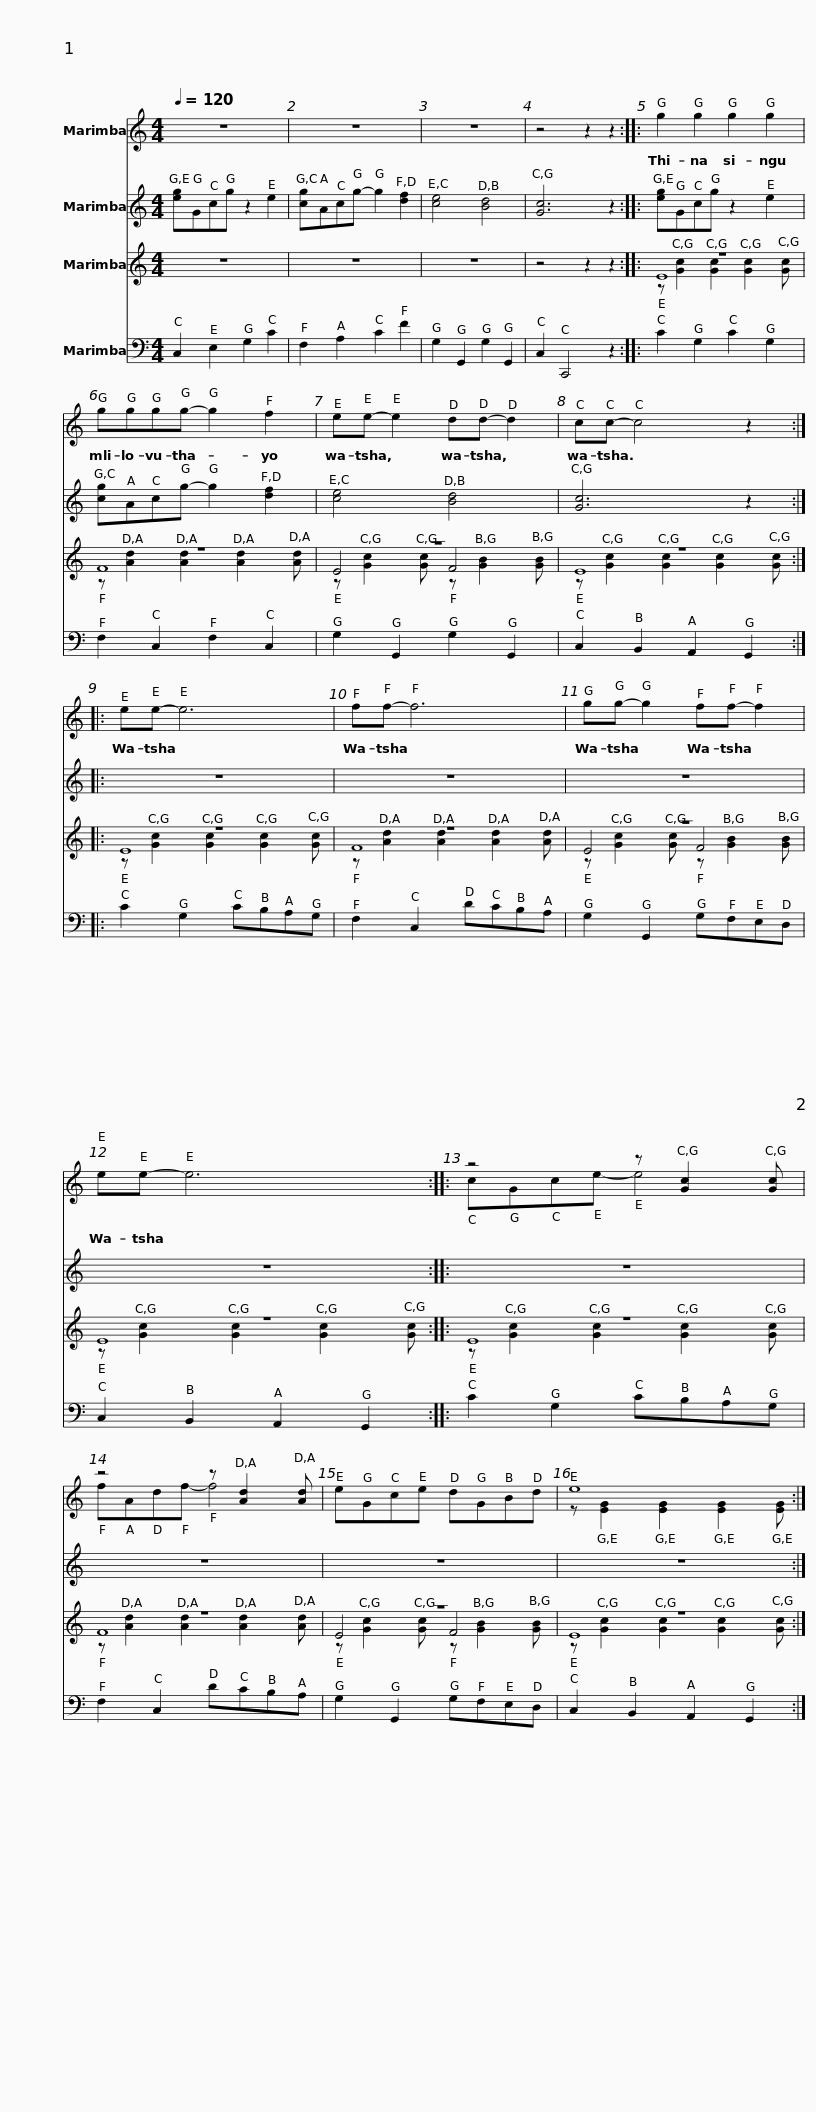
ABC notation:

X:1
%%score ( 1 2 ) 3 ( 4 5 6 ) 7
L:1/8
Q:1/4=120
M:4/4
I:linebreak $
K:C
V:1 treble
V:2 treble
V:3 treble
V:4 treble
V:5 treble
V:6 treble
V:7 bass
V:1
 z8 | z8 | z8 |$ z4 z2 z2 :: g2 g2 g2 g2 |$ %5
 gggg- g2 f2 | ee- e2 dd- d2 |$ cc- c4 z2 :: ee- e6 |$ ff- f6 | %10
 gg- g2 ff- f2 |$ ee- e6 :: z4 z [Gc]2 [Gc] |$ z4 z [Ad]2 [Ad] | eGce dGBd |$ %15
 e8 :| %16
V:2
 x8 | x8 | x8 |$ x8 :: x8 |$ %5
 x8 | x8 |$ x8 :: x8 |$ x8 | %10
 x8 |$ x8 :: cGce- e4 |$ fAdf- f4 | x8 |$ %15
 z [EG]2 [EG]2 [EG]2 [EG] :| %16
V:3
 [eg]Gcg z2 e2 | [cg]Acg- g2 [df]2 | [ce]4 [Bd]4 |$ [Gc]6 z2 :: [eg]Gcg z2 e2 |$ %5
 [cg]Acg- g2 [df]2 | [ce]4 [Bd]4 |$ [Gc]6 z2 :: z8 |$ z8 | %10
 z8 |$ z8 :: z8 |$ z8 | z8 |$ %15
 z8 :| %16
V:4
 z8 | z8 | z8 |$ z4 z2 z2 :: z8 |$ %5
 z8 | z8 |$ z8 :: z8 |$ z8 | %10
 z8 |$ z8 :: z8 |$ z8 | z8 |$ %15
 z8 :| %16
V:5
 x8 | x8 | x8 |$ x8 :: E8 |$ %5
 F8 | E4 F4 |$ E8 :: E8 |$ F8 | %10
 E4 F4 |$ E8 :: E8 |$ F8 | E4 F4 |$ %15
 E8 :| %16
V:6
 x8 | x8 | x8 |$ x8 :: z [Gc]2 [Gc]2 [Gc]2 [Gc] |$ %5
 z [Ad]2 [Ad]2 [Ad]2 [Ad] | z [Gc]2 [Gc] z [GB]2 [GB] |$ z [Gc]2 [Gc]2 [Gc]2 [Gc] :: z [Gc]2 [Gc]2 [Gc]2 [Gc] |$ z [Ad]2 [Ad]2 [Ad]2 [Ad] | %10
 z [Gc]2 [Gc] z [GB]2 [GB] |$ z [Gc]2 [Gc]2 [Gc]2 [Gc] :: z [Gc]2 [Gc]2 [Gc]2 [Gc] |$ z [Ad]2 [Ad]2 [Ad]2 [Ad] | z [Gc]2 [Gc] z [GB]2 [GB] |$ %15
 z [Gc]2 [Gc]2 [Gc]2 [Gc] :| %16
V:7
 C,2 E,2 G,2 C2 | F,2 A,2 C2 F2 | G,2 G,,2 G,2 G,,2 |$ C,2 C,,4 z2 :: C2 G,2 C2 G,2 |$ %5
 F,2 C,2 F,2 C,2 | G,2 G,,2 G,2 G,,2 |$ C,2 B,,2 A,,2 G,,2 :: C2 G,2 CB,A,G, |$ F,2 C,2 DCB,A, | %10
 G,2 G,,2 G,F,E,D, |$ C,2 B,,2 A,,2 G,,2 :: C2 G,2 CB,A,G, |$ F,2 C,2 DCB,A, | G,2 G,,2 G,F,E,D, |$ %15
 C,2 B,,2 A,,2 G,,2 :| %16
